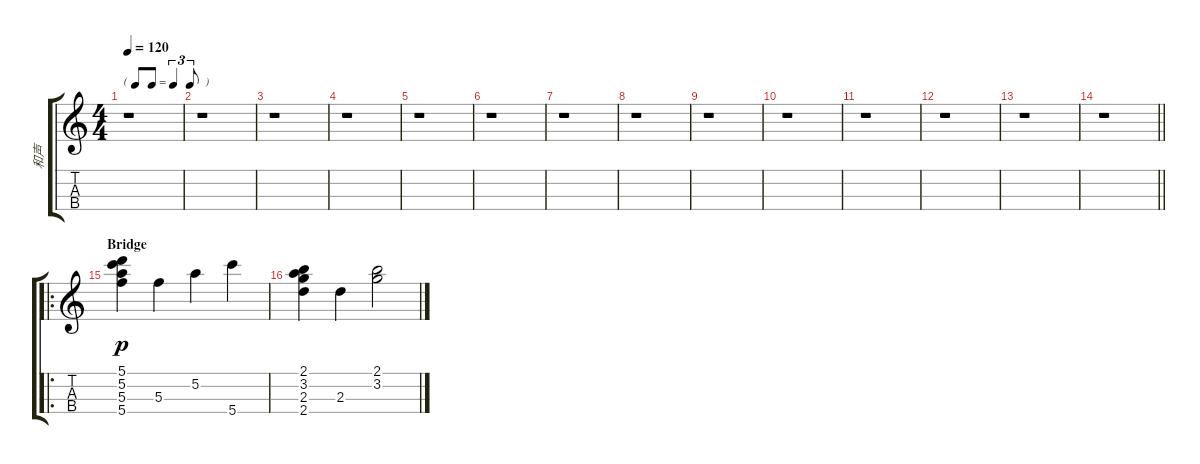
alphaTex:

\track ("和声" "和声") {instrument acousticguitarnylon}
\staff {score tabs}
\tuning (A4 E4 C4 G4) {hide}
\ts (4 4)
\tf triplet8th
\tempo 120
\clef g2
\ks c
r.1{dy p} |
r.1 |
r.1 |
r.1 |
r.1 |
r.1 |
r.1 |
r.1 |
r.1 |
r.1 |
r.1 |
r.1 |
r.1 |
\barLineRight lightlight
r.1 |
\ro
\section ("" "Bridge")
(5.1 5.2 5.3 5.4).4 5.3.4 5.2.4 5.4.4 |
(2.1 3.2 2.3 2.4).4 2.3.4 (2.1 3.2).2
